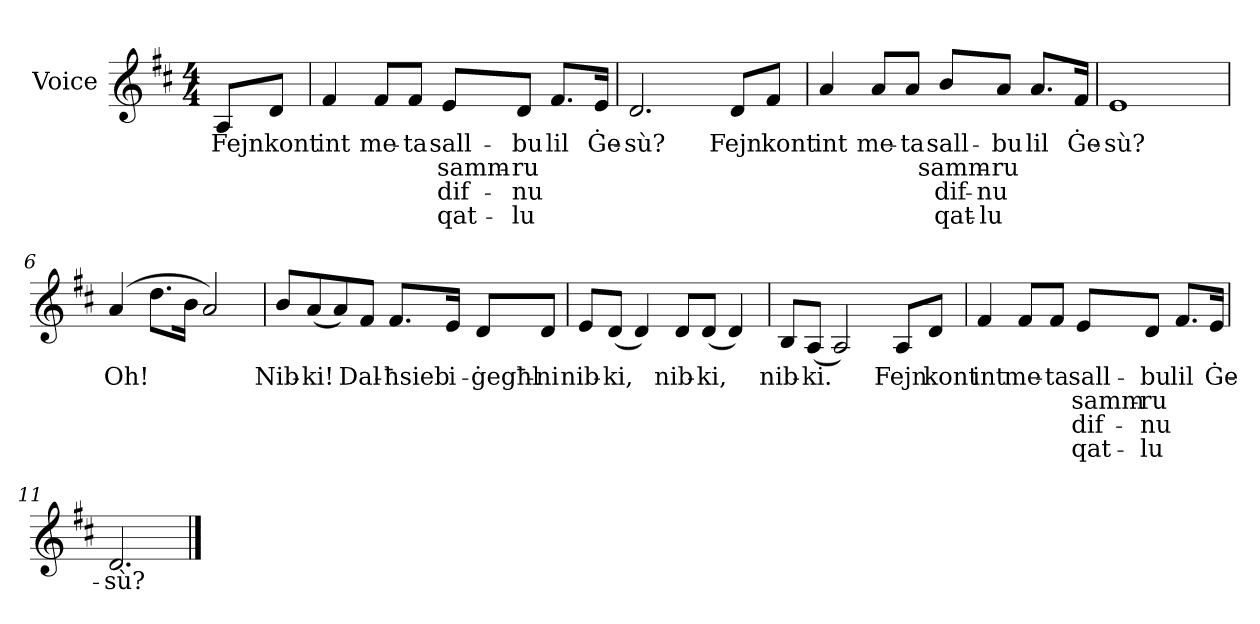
**kern	**text	**text	**text	**text
*part1	*part1	*part1	*part1	*part1
*staff1	*staff1	*staff1	*staff1	*staff1
*I"Voice	*	*	*	*
*I'Vo.	*	*	*	*
*clefG2	*	*	*	*
*k[f#c#]	*	*	*	*
*M4/4	*	*	*	*
=1	=1	=1	=1	=1
8A/L	Fejn	.	.	.
8d/J	kont	.	.	.
=2	=2	=2	=2	=2
4f#/	int	.	.	.
8f#/L	me-	.	.	.
8f#/J	-ta	.	.	.
8e/L	sall-	samm-	dif-	qat-
8d/J	-bu	-ru	-nu	-lu
8.f#/L	lil	.	.	.
16e/Jk	Ġe-	.	.	.
=3	=3	=3	=3	=3
2.d/	-sù?	.	.	.
8d/L	Fejn	.	.	.
8f#/J	kont	.	.	.
!!LO:LB:g=z
=4	=4	=4	=4	=4
4a/	int	.	.	.
8a/L	me-	.	.	.
8a/J	-ta	.	.	.
8b/L	sall-	samm-	dif-	qat-
8a/J	-bu	-ru	-nu	-lu
8.a/L	lil	.	.	.
16f#/Jk	Ġe-	.	.	.
=5	=5	=5	=5	=5
1e	-sù?	.	.	.
=6	=6	=6	=6	=6
(4a/	Oh!	.	.	.
8.dd\L	.	.	.	.
16b\Jk	.	.	.	.
2a/)	.	.	.	.
!!LO:LB:g=z
=7	=7	=7	=7	=7
8b/L	Nib-	.	.	.
(8a/	-ki!	.	.	.
8a/)	.	.	.	.
8f#/J	Dal-	.	.	.
8.f#/L	-ħsieb	.	.	.
16e/Jk	i-	.	.	.
8d/L	-ġegħl-	.	.	.
8d/J	-ni	.	.	.
=8	=8	=8	=8	=8
8e/L	nib-	.	.	.
(8d/J	-ki,	.	.	.
4d/)	.	.	.	.
8d/L	nib-	.	.	.
(8d/J	-ki,	.	.	.
4d/)	.	.	.	.
=9	=9	=9	=9	=9
8B/L	nib-	.	.	.
(8A/J	-ki.	.	.	.
2A/)	.	.	.	.
8A/L	Fejn	.	.	.
8d/J	kont	.	.	.
!!LO:LB:g=z
=10	=10	=10	=10	=10
4f#/	int	.	.	.
8f#/L	me-	.	.	.
8f#/J	-ta	.	.	.
8e/L	sall-	samm-	dif-	qat-
8d/J	-bu	-ru	-nu	-lu
8.f#/L	lil	.	.	.
16e/Jk	Ġe-	.	.	.
=11	=11	=11	=11	=11
2.d/	-sù?	.	.	.
==	==	==	==	==
*-	*-	*-	*-	*-
